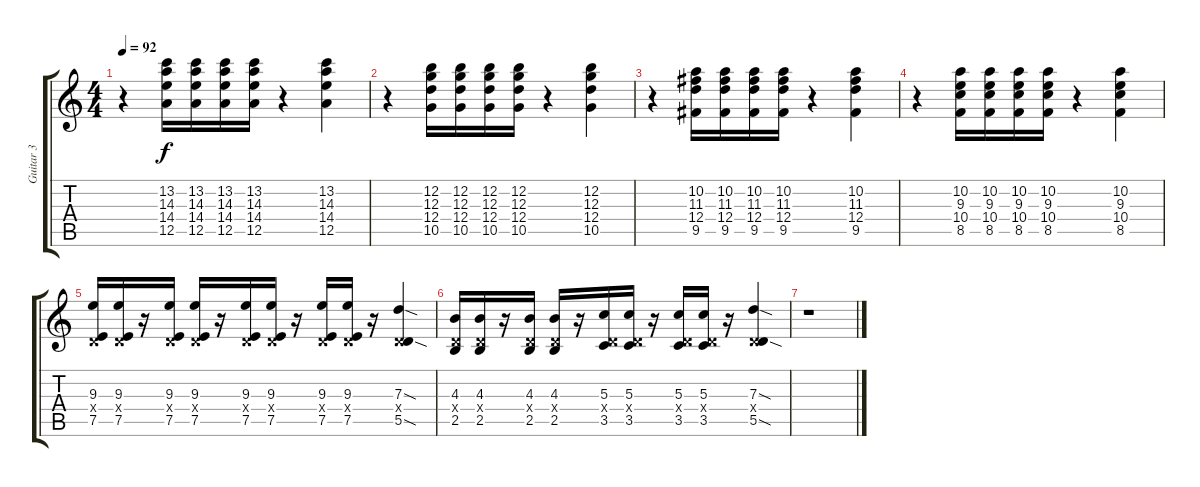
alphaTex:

\track ("Guitar 3" "Guitar 3") {instrument electricguitarclean}
\staff {score tabs}
\tuning (E4 B3 G3 D3 A2 E2) {hide}
\ts (4 4)
\tempo 92
\clef g2
\ks c
r.4{dy f} (13.2 14.3 14.4 12.5).16 (13.2 14.3 14.4 12.5).16 (13.2 14.3 14.4 12.5).16 (13.2 14.3 14.4 12.5).16 r.4 (13.2 14.3 14.4 12.5).4 |
r.4 (12.2 12.3 12.4 10.5).16 (12.2 12.3 12.4 10.5).16 (12.2 12.3 12.4 10.5).16 (12.2 12.3 12.4 10.5).16 r.4 (12.2 12.3 12.4 10.5).4 |
r.4 (10.2 11.3 12.4 9.5).16 (10.2 11.3 12.4 9.5).16 (10.2 11.3 12.4 9.5).16 (10.2 11.3 12.4 9.5).16 r.4 (10.2 11.3 12.4 9.5).4 |
r.4 (10.2 9.3 10.4 8.5).16 (10.2 9.3 10.4 8.5).16 (10.2 9.3 10.4 8.5).16 (10.2 9.3 10.4 8.5).16 r.4 (10.2 9.3 10.4 8.5).4 |
(9.3 0.4{x} 7.5).16 (9.3 0.4{x} 7.5).16 r.16 (9.3 0.4{x} 7.5).16 (9.3 0.4{x} 7.5).16 r.16 (9.3 0.4{x} 7.5).16 (9.3 0.4{x} 7.5).16 r.16 (9.3 0.4{x} 7.5).16 (9.3 0.4{x} 7.5).16 r.16 (7.3{sod} 0.4{x} 5.5{sod}).4 |
(4.3 0.4{x} 2.5).16 (4.3 0.4{x} 2.5).16 r.16 (4.3 0.4{x} 2.5).16 (4.3 0.4{x} 2.5).16 r.16 (5.3 0.4{x} 3.5).16 (5.3 0.4{x} 3.5).16 r.16 (5.3 0.4{x} 3.5).16 (5.3 0.4{x} 3.5).16 r.16 (7.3{sod} 0.4{x} 5.5{sod}).4 |
r.1
